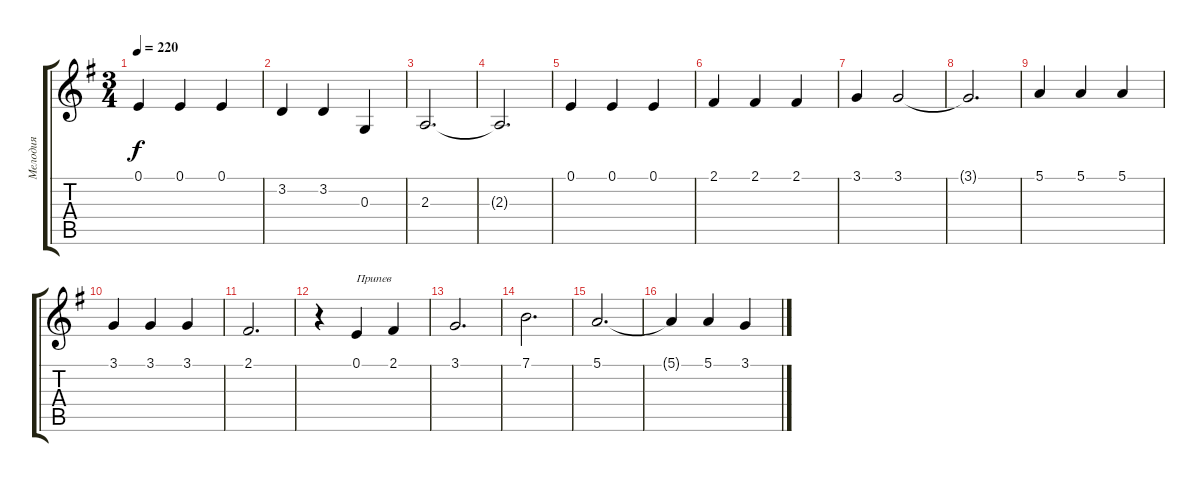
\track ("Мелодия" "Мелодия") {instrument acousticgrandpiano}
\staff {score tabs}
\tuning (E4 B3 G3 D3 A2 E2) {hide}
\ts (3 4)
\tempo 220
\clef g2
\ks eminor
0.1.4{dy f} 0.1.4 0.1.4 |
3.2.4 3.2.4 0.3.4 |
2.3.2{d} |
2.3{t}.2{d} |
0.1.4 0.1.4 0.1.4 |
2.1.4 2.1.4 2.1.4 |
3.1.4 3.1.2 |
3.1{t}.2{d} |
5.1.4 5.1.4 5.1.4 |
3.1.4 3.1.4 3.1.4 |
2.1.2{d} |
r.4 0.1.4{txt "Припев"} 2.1.4 |
3.1.2{d} |
7.1.2{d} |
5.1.2{d} |
5.1{t}.4 5.1.4 3.1.4
